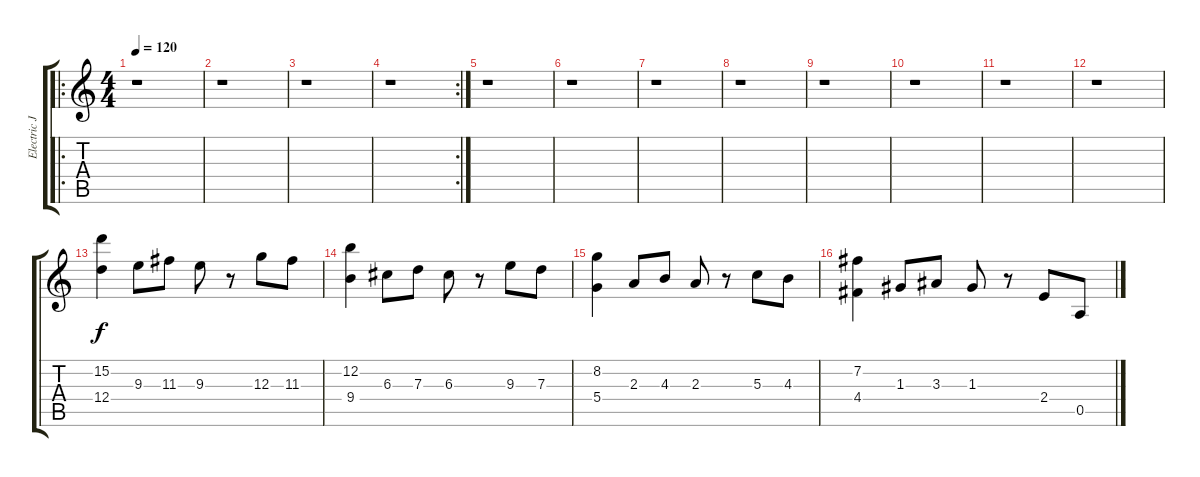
\track ("Electric Jazz Guitar" "Electric J") {instrument electricguitarjazz}
\staff {score tabs}
\tuning (E4 B3 G3 D3 A2 E2) {hide}
\ro
\ts (4 4)
\tempo 120
\clef g2
\ks c
r.1{dy f instrument electricguitarjazz} |
r.1 |
r.1 |
\rc 2
r.1 |
r.1 |
r.1 |
r.1 |
r.1 |
r.1 |
r.1 |
r.1 |
r.1 |
(15.2 12.4).4 9.3.8 11.3.8 9.3.8 r.8 12.3.8 11.3.8 |
(12.2 9.4).4 6.3.8 7.3.8 6.3.8 r.8 9.3.8 7.3.8 |
(8.2 5.4).4 2.3.8 4.3.8 2.3.8 r.8 5.3.8 4.3.8 |
(7.2 4.4).4 1.3.8 3.3.8 1.3.8 r.8 2.4.8 0.5.8
